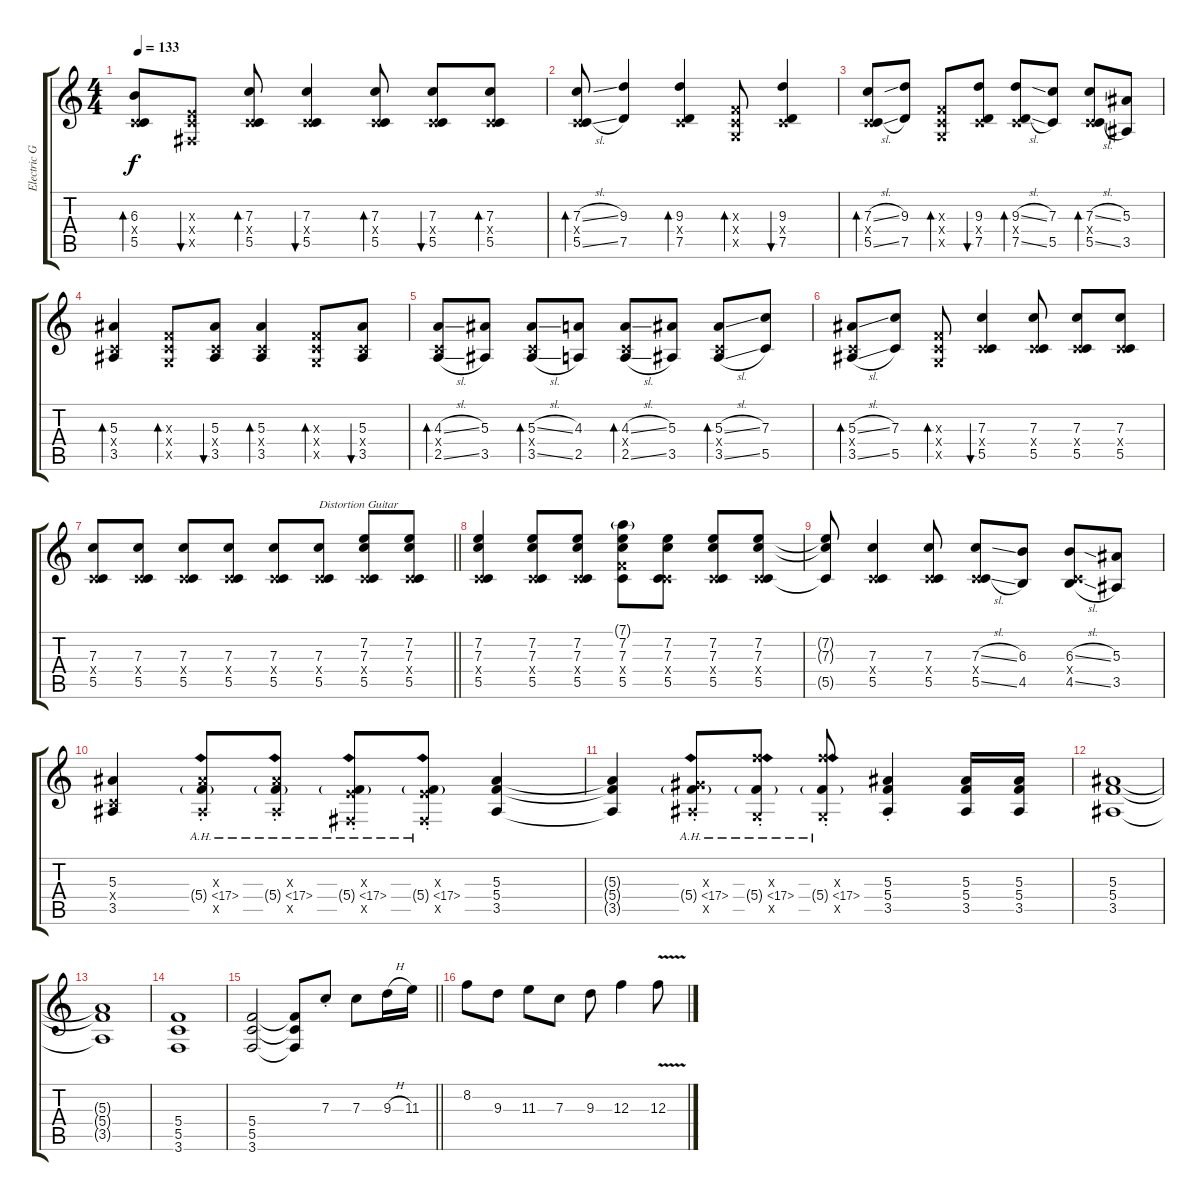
\track ("Electric Guitar 1 (James)" "Electric G") {instrument distortionguitar}
\staff {score tabs}
\tuning (D4 A3 F3 C3 G2 D2) {hide}
\ts (4 4)
\tempo 133
\clef g2
\ks c
(6.3 0.4{x} 5.5).8{bd 60 dy f} (-1.3{x} 0.4{x} -1.5{x}).8{bu 60} (7.3 0.4{x} 5.5).8{bd 60} (7.3 0.4{x} 5.5).4{bu 60} (7.3 0.4{x} 5.5).8{bd 60} (7.3 0.4{x} 5.5).8{bu 60} (7.3 0.4{x} 5.5).8{bd 60} |
(7.3{sl} 0.4{x} 5.5{sl}).8{bd 60} (9.3 7.5).4 (9.3 0.4{x} 7.5).4{bd 60} (0.3{x} 0.4{x} 0.5{x}).8{bd 60} (9.3 0.4{x} 7.5).4{bu 60} |
(7.3{sl} 0.4{x} 5.5{sl}).8{bd 60} (9.3 7.5).8 (0.3{x} 0.4{x} 0.5{x}).8{bd 60} (9.3 0.4{x} 7.5).8{bu 60} (9.3{sl} 0.4{x} 7.5{sl}).8{bd 60} (7.3 5.5).8 (7.3{sl} 0.4{x} 5.5{sl}).8{bd 60} (5.3 3.5).8 |
(5.3 0.4{x} 3.5).4{bd 60} (0.3{x} 0.4{x} 0.5{x}).8{bd 60} (5.3 0.4{x} 3.5).8{bu 60} (5.3 0.4{x} 3.5).4{bd 60} (0.3{x} 0.4{x} 0.5{x}).8{bd 60} (5.3 0.4{x} 3.5).8{bu 60} |
(4.3{sl} 0.4{x} 2.5{sl}).8{bd 60} (5.3 3.5).8 (5.3{sl} 0.4{x} 3.5{sl}).8{bd 60} (4.3 2.5).8 (4.3{sl} 0.4{x} 2.5{sl}).8{bd 60} (5.3 3.5).8 (5.3{sl} 0.4{x} 3.5{sl}).8{bd 60} (7.3 5.5).8 |
(5.3{sl} 0.4{x} 3.5{sl}).8{bd 60} (7.3 5.5).8 (0.3{x} 0.4{x} 0.5{x}).8{bd 60} (7.3 0.4{x} 5.5).4{bu 60} (7.3 0.4{x} 5.5).8 (7.3 0.4{x} 5.5).8 (7.3 0.4{x} 5.5).8 |
\barLineRight lightlight
(7.3 0.4{x} 5.5).8 (7.3 0.4{x} 5.5).8 (7.3 0.4{x} 5.5).8 (7.3 0.4{x} 5.5).8 (7.3 0.4{x} 5.5).8 (7.3 0.4{x} 5.5).8{txt "Distortion Guitar" volume 13 instrument distortionguitar} (7.2 7.3 0.4{x} 5.5).8 (7.2 7.3 0.4{x} 5.5).8 |
(7.2 7.3 0.4{x} 5.5).4 (7.2 7.3 0.4{x} 5.5).8 (7.2 7.3 0.4{x} 5.5).8 (7.1{g} 7.2 7.3 5.4{x} 5.5).8 (7.2 7.3 0.4{x} 5.5).8 (7.2 7.3 0.4{x} 5.5).8 (7.2 7.3 0.4{x} 5.5).8 |
(7.2{t} 7.3{t} 5.5{t}).8 (7.3 0.4{x} 5.5).4 (7.3 0.4{x} 5.5).8 (7.3{sl} 0.4{x} 5.5{sl}).8 (6.3 4.5).8 (6.3{sl} 0.4{x} 4.5{sl}).8 (5.3 3.5).8 |
(5.3 0.4{x} 3.5).4 (5.3{x} 5.4{ah 12 g st} 3.5{x}).8 (5.3{x} 5.4{ah 12 g st} 3.5{x}).8 (-1.3{x} 5.4{ah 12 g st} -1.5{x}).8 (-1.3{x} 5.4{ah 12 g st} -1.5{x}).8 (5.3 5.4 3.5).4 |
(5.3{t} 5.4{t} 3.5{t}).4 (3.3{x} 5.4{ah 12 g st} 3.5{x}).8 (12.3{x} 5.4{ah 12 g st} 0.5{x}).8 (12.3{x} 5.4{ah 12 g st} 0.5{x}).8 (5.3 5.4{st} 3.5).4 (5.3 5.4 3.5).16 (5.3 5.4 3.5).16 |
(5.3 5.4 3.5).1 |
(5.3{t} 5.4{t} 3.5{t}).1 |
(5.4 5.5 3.6).1 |
\barLineRight lightlight
(5.4 5.5 3.6).2 (5.4{t} 5.5{t} 3.6{t}).8 7.3{st}.8{volume 16} 7.3.8 9.3{h}.16 11.3.16 |
8.2.8 9.3.8 11.3.8 7.3.8 9.3.8 12.3.4 12.3{v}.8
